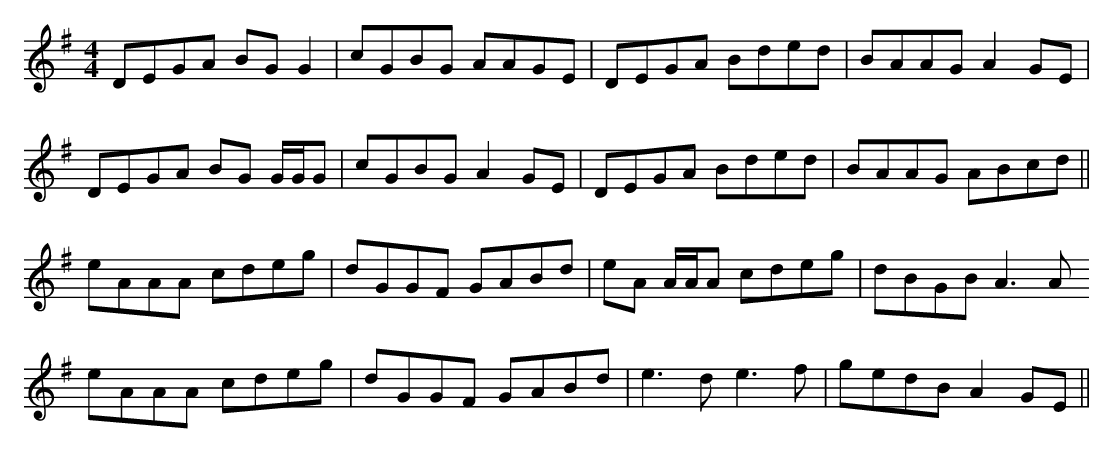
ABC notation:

X:1
M:4/4
K:Dmix
DEGA BG G2|cGBG AAGE|DEGA Bded|BAAG A2 GE|
DEGA BG G/G/G|cGBG A2 GE|DEGA Bded|BAAG ABcd||
eAAA cdeg|dGGF GABd|eA A/A/A cdeg|dBGB A3 A
eAAA cdeg|dGGF GABd|e3 d e3 f|gedB A2 GE||
